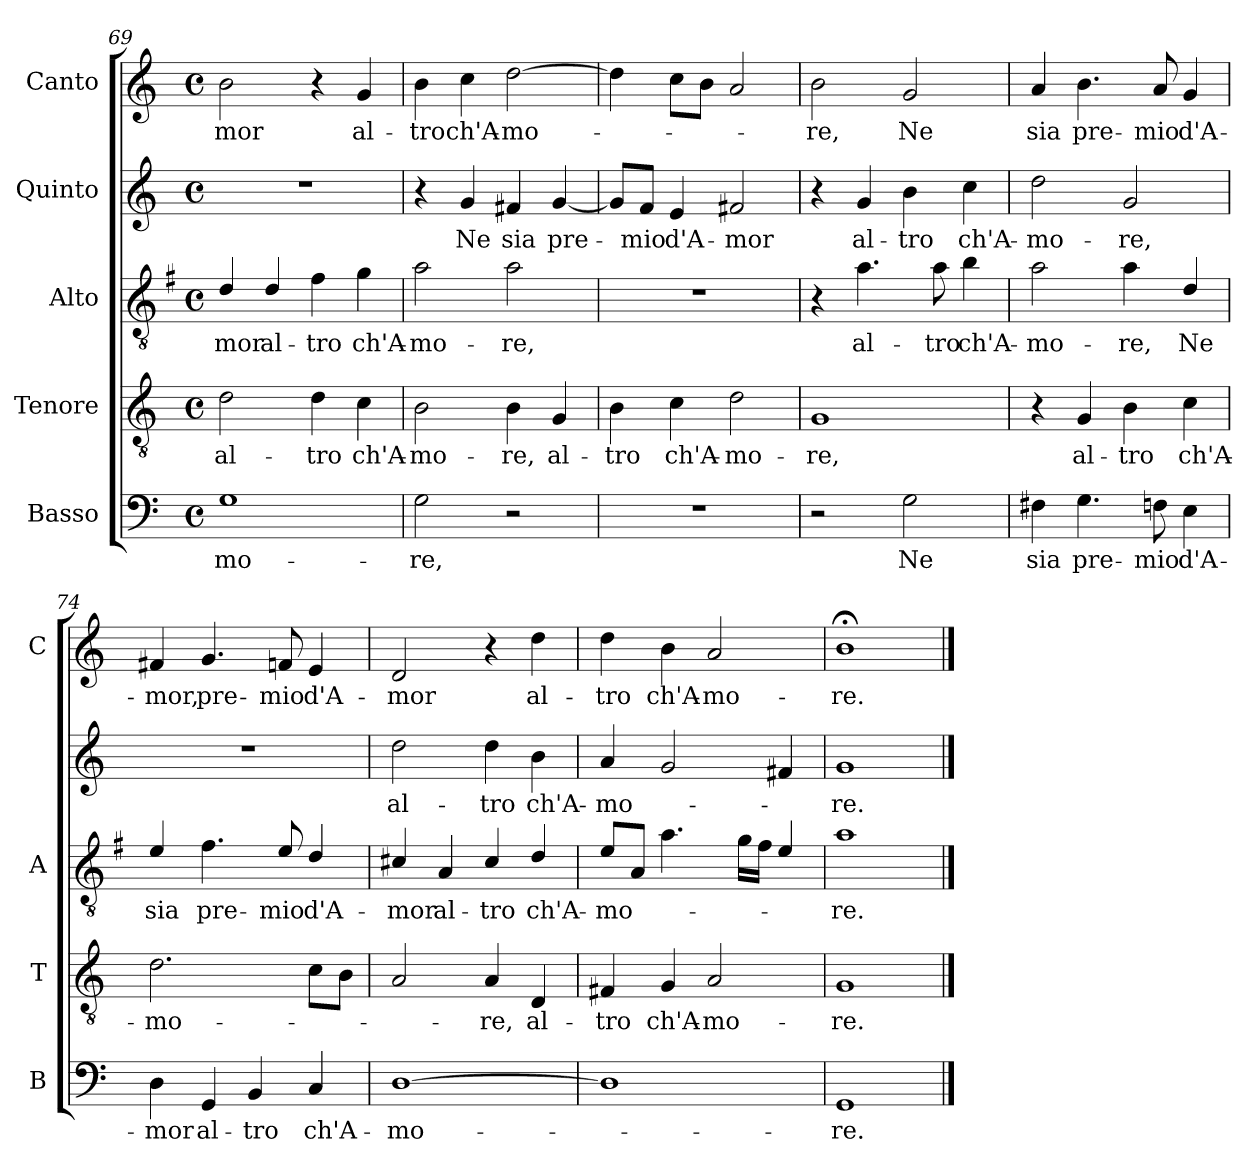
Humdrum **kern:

**kern	**text	**kern	**text	**kern	**text	**kern	**text	**kern	**text
*part5	*part5	*part4	*part4	*part3	*part3	*part2	*part2	*part1	*part1
*staff5	*staff5	*staff4	*staff4	*staff3	*staff3	*staff2	*staff2	*staff1	*staff1
*I"Basso	*	*I"Tenore	*	*I"Alto	*	*I"Quinto	*	*I"Canto	*
*I'B	*	*I'T	*	*I'A	*	*	*	*I'C	*
*clefF4	*	*clefGv2	*	*clefGv2	*	*clefG2	*	*clefG2	*
*	*	*	*	*ITrd4c7	*	*	*	*	*
*k[]	*	*k[]	*	*k[]	*	*k[]	*	*k[]	*
*C:	*	*C:	*	*C:	*	*C:	*	*C:	*
*M4/4	*	*M4/4	*	*M4/4	*	*M4/4	*	*M4/4	*
*met(c)	*	*met(c)	*	*met(c)	*	*met(c)	*	*met(c)	*
=69	=69	=69	=69	=69	=69	=69	=69	=69	=69
!	!LO:LY:b	!	!LO:LY:b	!	!LO:LY:b	!	!	!	!LO:LY:b
1G	-mo-	2d\	al-	4G/	-mor	1r	.	2b\	-mor
!	!	!	!	!	!LO:LY:b	!	!	!	!
.	.	.	.	4G/	al-	.	.	.	.
!	!	!	!LO:LY:b	!	!LO:LY:b	!	!	!	!
.	.	4d\	-tro	4B\	-tro	.	.	4r	.
!	!	!	!LO:LY:b	!	!LO:LY:b	!	!	!	!LO:LY:b
.	.	4c\	ch'A-	4c\	ch'A-	.	.	4g/	al-
=70	=70	=70	=70	=70	=70	=70	=70	=70	=70
!	!LO:LY:b	!	!LO:LY:b	!	!LO:LY:b	!	!	!	!LO:LY:b
2G\	-re,	2B\	-mo-	2d\	-mo-	4r	.	4b\	-tro
!	!	!	!	!	!	!	!LO:LY:b	!	!LO:LY:b
.	.	.	.	.	.	4g/	Ne	4cc\	ch'A-
!	!	!	!LO:LY:b	!	!LO:LY:b	!	!LO:LY:b	!	!LO:LY:b
2r	.	4B\	-re,	2d\	-re,	4f#X/	sia	[2dd\	-mo-
!	!	!	!LO:LY:b	!	!	!	!LO:LY:b	!	!
.	.	4G/	al-	.	.	[4g/	pre-	.	.
=71	=71	=71	=71	=71	=71	=71	=71	=71	=71
!	!	!	!LO:LY:b	!	!	!	!	!	!
1r	.	4B\	-tro	1r	.	8g/L]	.	4dd\]	.
!	!	!	!	!	!	!	!LO:LY:b	!	!
.	.	.	.	.	.	8f/J	-mio	.	.
!	!	!	!LO:LY:b	!	!	!	!LO:LY:b	!	!
.	.	4c\	ch'A-	.	.	4e/	d'A-	8cc\L	.
.	.	.	.	.	.	.	.	8b\J	.
!	!	!	!LO:LY:b	!	!	!	!LO:LY:b	!	!
.	.	2d\	-mo-	.	.	2f#X/	-mor	2a/	.
=72	=72	=72	=72	=72	=72	=72	=72	=72	=72
!	!	!	!LO:LY:b	!	!	!	!	!	!LO:LY:b
2r	.	1G	-re,	4r	.	4r	.	2b\	-re,
!	!	!	!	!	!LO:LY:b	!	!LO:LY:b	!	!
.	.	.	.	4.d\	al-	4g/	al-	.	.
!	!LO:LY:b	!	!	!	!	!	!LO:LY:b	!	!LO:LY:b
2G\	Ne	.	.	.	.	4b\	-tro	2g/	Ne
!	!	!	!	!	!LO:LY:b	!	!	!	!
.	.	.	.	8d\	-tro	.	.	.	.
!	!	!	!	!	!LO:LY:b	!	!LO:LY:b	!	!
.	.	.	.	4e\	ch'A-	4cc\	ch'A-	.	.
!!LO:LB:g=z
=73	=73	=73	=73	=73	=73	=73	=73	=73	=73
!	!LO:LY:b	!	!	!	!LO:LY:b	!	!LO:LY:b	!	!LO:LY:b
4F#X\	sia	4r	.	2d\	-mo-	2dd\	-mo-	4a/	sia
!	!LO:LY:b	!	!LO:LY:b	!	!	!	!	!	!LO:LY:b
4.G\	pre-	4G/	al-	.	.	.	.	4.b\	pre-
!	!	!	!LO:LY:b	!	!LO:LY:b	!	!LO:LY:b	!	!
.	.	4B\	-tro	4d\	-re,	2g/	-re,	.	.
!	!LO:LY:b	!	!	!	!	!	!	!	!LO:LY:b
8Fn\	-mio	.	.	.	.	.	.	8a/	-mio
!	!LO:LY:b	!	!LO:LY:b	!	!LO:LY:b	!	!	!	!LO:LY:b
4E\	d'A-	4c\	ch'A-	4G/	Ne	.	.	4g/	d'A-
=74	=74	=74	=74	=74	=74	=74	=74	=74	=74
!	!LO:LY:b	!	!LO:LY:b	!	!LO:LY:b	!	!	!	!LO:LY:b
4D\	-mor	2.d\	-mo-	4A/	sia	1r	.	4f#X/	-mor,
!	!LO:LY:b	!	!	!	!LO:LY:b	!	!	!	!LO:LY:b
4GG/	al-	.	.	4.B\	pre-	.	.	4.g/	pre-
!	!LO:LY:b	!	!	!	!	!	!	!	!
4BB/	-tro	.	.	.	.	.	.	.	.
!	!	!	!	!	!LO:LY:b	!	!	!	!LO:LY:b
.	.	.	.	8A/	-mio	.	.	8fn/	-mio
!	!LO:LY:b	!	!	!	!LO:LY:b	!	!	!	!LO:LY:b
4C/	ch'A-	8c\L	.	4G/	d'A-	.	.	4e/	d'A-
.	.	8B\J	.	.	.	.	.	.	.
=75	=75	=75	=75	=75	=75	=75	=75	=75	=75
!	!LO:LY:b	!	!	!	!LO:LY:b	!	!LO:LY:b	!	!LO:LY:b
[1D	-mo-	2A/	.	4F#X/	-mor	2dd\	al-	2d/	-mor
!	!	!	!	!	!LO:LY:b	!	!	!	!
.	.	.	.	4D/	al-	.	.	.	.
!	!	!	!LO:LY:b	!	!LO:LY:b	!	!LO:LY:b	!	!
.	.	4A/	-re,	4F#/	-tro	4dd\	-tro	4r	.
!	!	!	!LO:LY:b	!	!LO:LY:b	!	!LO:LY:b	!	!LO:LY:b
.	.	4D/	al-	4G/	ch'A-	4b\	ch'A-	4dd\	al-
=76	=76	=76	=76	=76	=76	=76	=76	=76	=76
!	!	!	!LO:LY:b	!	!LO:LY:b	!	!LO:LY:b	!	!LO:LY:b
1D]	.	4F#X/	-tro	8A/L	-mo-	4a/	-mo-	4dd\	-tro
.	.	.	.	8D/J	.	.	.	.	.
!	!	!	!LO:LY:b	!	!	!	!	!	!LO:LY:b
.	.	4G/	ch'A-	4.d\	.	2g/	.	4b\	ch'A-
!	!	!	!LO:LY:b	!	!	!	!	!	!LO:LY:b
.	.	2A/	-mo-	.	.	.	.	2a/	-mo-
.	.	.	.	16c\LL	.	.	.	.	.
.	.	.	.	16B\JJ	.	.	.	.	.
.	.	.	.	4A/	.	4f#X/	.	.	.
=77	=77	=77	=77	=77	=77	=77	=77	=77	=77
!	!LO:LY:b	!	!LO:LY:b	!	!LO:LY:b	!	!LO:LY:b	!	!LO:LY:b
1GG	-re.	1G	-re.	1d	-re.	1g	-re.	1b;<	-re.
==	==	==	==	==	==	==	==	==	==
*-	*-	*-	*-	*-	*-	*-	*-	*-	*-
